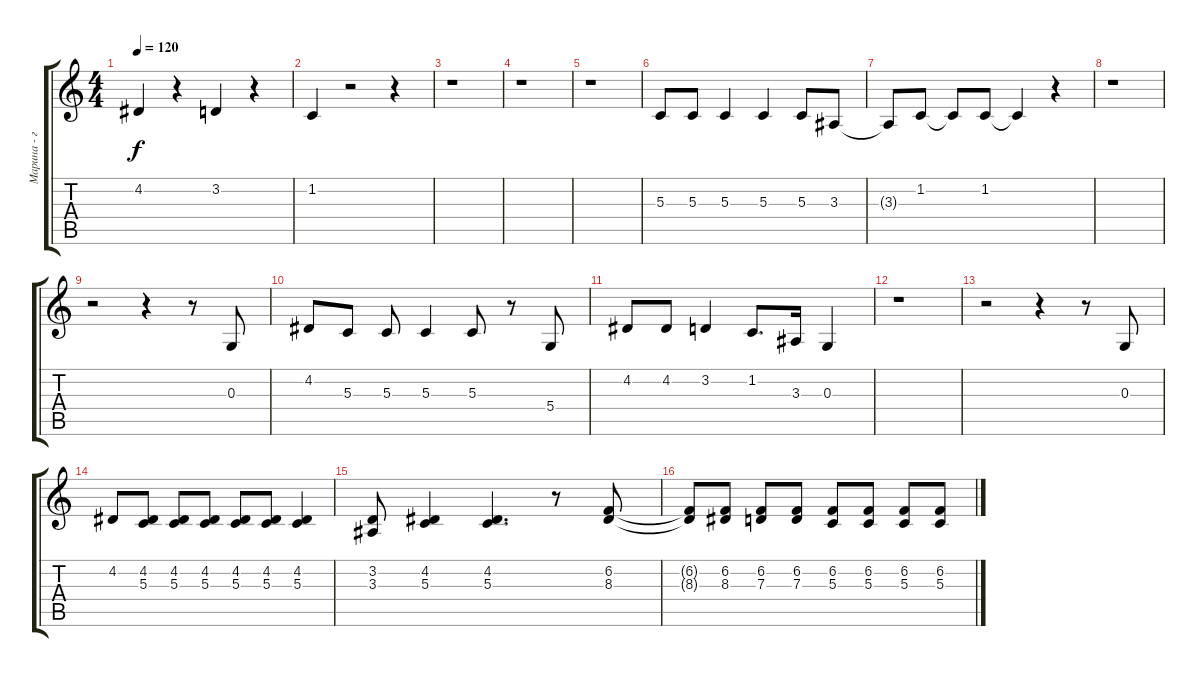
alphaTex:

\track ("Марина - голос" "Марина - г") {instrument bassoon}
\staff {score tabs}
\tuning (E4 B3 G3 D3 A2 E2) {hide}
\ts (4 4)
\tempo 120
\clef g2
\ks c
4.2.4{dy f} r.4 3.2.4 r.4 |
1.2.4 r.2 r.4 |
r.1 |
r.1 |
r.1 |
5.3.8 5.3.8 5.3.4 5.3.4 5.3.8 3.3.8 |
3.3{t}.8 1.2.8 1.2{t}.8 1.2.8 1.2{t}.4 r.4 |
r.1 |
r.2 r.4 r.8 0.3.8 |
4.2.8 5.3.8 5.3.8 5.3.4 5.3.8 r.8 5.4.8 |
4.2.8 4.2.8 3.2.4 1.2.8{d} 3.3.16 0.3.4 |
r.1 |
r.2 r.4 r.8 0.3.8 |
4.2.8 (4.2 5.3).8 (4.2 5.3).8 (4.2 5.3).8 (4.2 5.3).8 (4.2 5.3).8 (4.2 5.3).4 |
(3.2 3.3).8 (4.2 5.3).4 (4.2 5.3).4{d} r.8 (6.2 8.3).8 |
(6.2{t} 8.3{t}).8 (6.2 8.3).8 (6.2 7.3).8 (6.2 7.3).8 (6.2 5.3).8 (6.2 5.3).8 (6.2 5.3).8 (6.2 5.3).8
